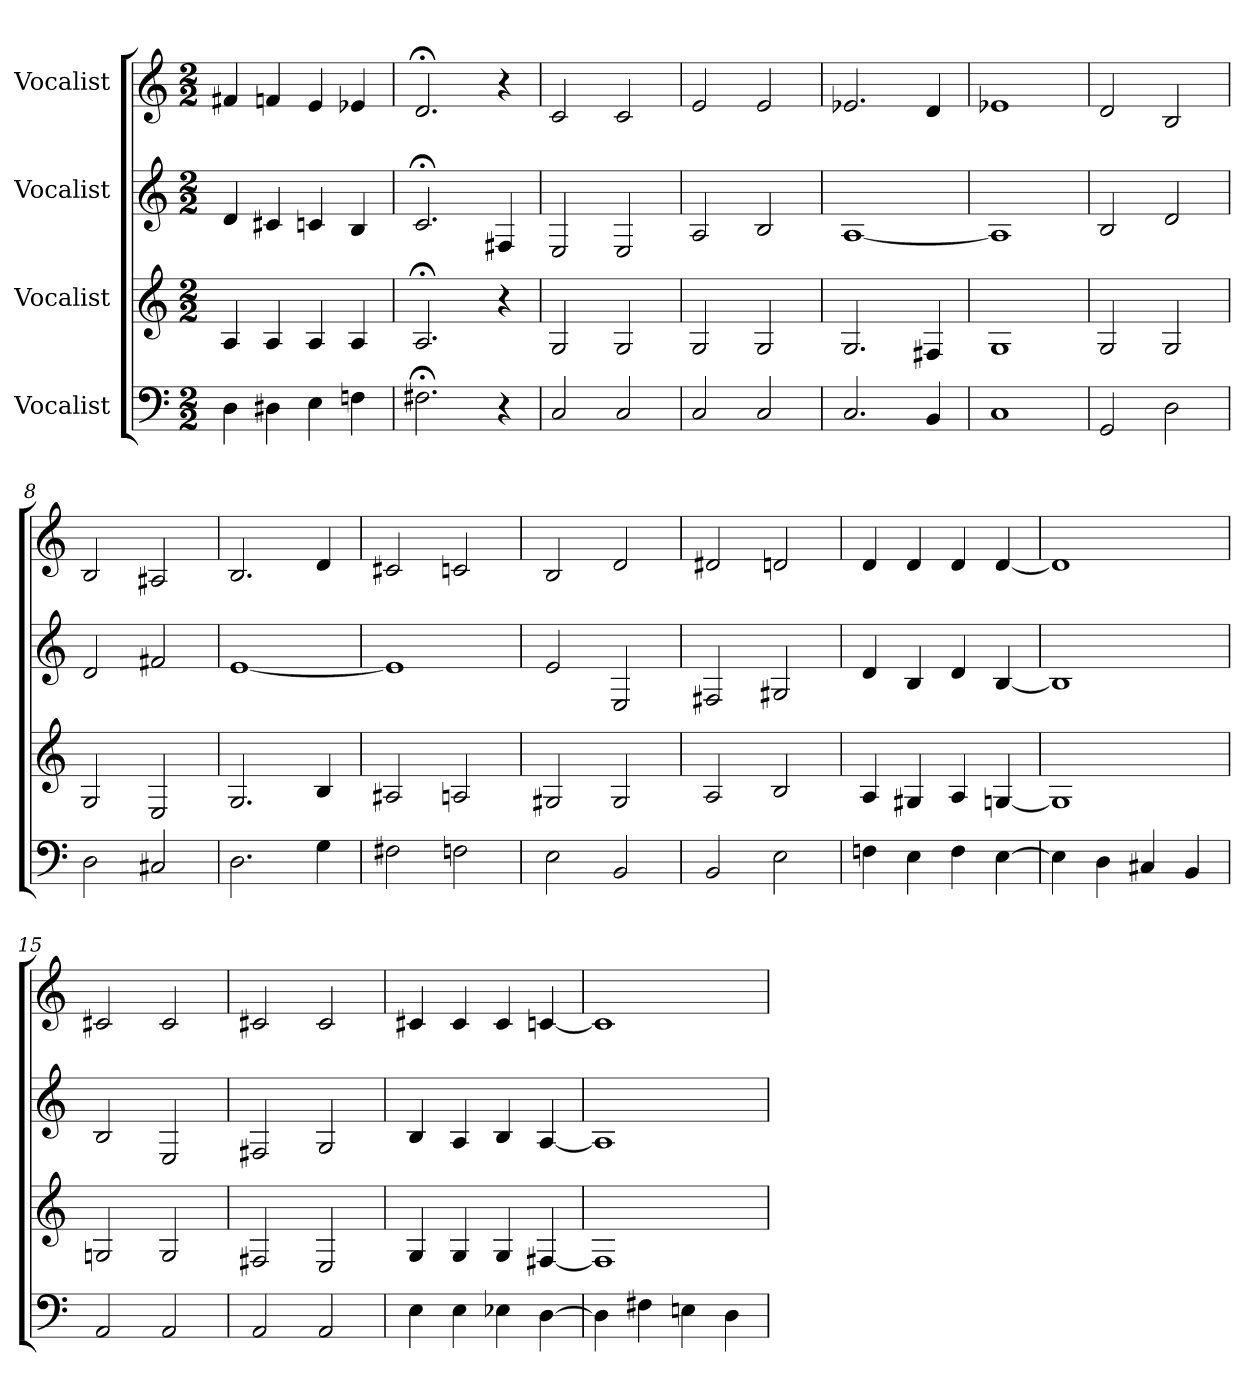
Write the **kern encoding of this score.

**kern	**kern	**kern	**kern
*part4	*part3	*part2	*part1
*staff4	*staff3	*staff2	*staff1
*I"Vocalist	*I"Vocalist	*I"Vocalist	*I"Vocalist
*M2/2	*M2/2	*M2/2	*M2/2
=1	=1	=1	=1
4D	4A	4d	4f#X
4D#X	4A	4c#X	4fn
4E	4A	4cn	4e
4Fn	4A	4B	4e-X
=2	=2	=2	=2
2.F#X;<	2.A;<	2.c;<	2.d;<
4r	4r	4F#X	4r
=3	=3	=3	=3
2C	2G	2E	2c
2C	2G	2E	2c
=4	=4	=4	=4
2C	2G	2A	2e
2C	2G	2B	2e
=5	=5	=5	=5
2.C	2.G	[1A	2.e-X
4BB	4F#X	.	4d
=6	=6	=6	=6
1C	1G	1A]	1e-X
=7	=7	=7	=7
2GG	2G	2B	2d
2D	2G	2d	2B
=8	=8	=8	=8
2D	2G	2d	2B
2C#X	2E	2f#X	2A#X
=9	=9	=9	=9
2.D	2.G	[1e	2.B
4G	4B	.	4d
=10	=10	=10	=10
2F#X	2A#X	1e]	2c#X
2Fn	2An	.	2cn
=11	=11	=11	=11
2E	2G#X	2e	2B
2BB	2G#	2E	2d
=12	=12	=12	=12
2BB	2A	2F#X	2d#X
2E	2B	2G#X	2dn
=13	=13	=13	=13
4Fn	4A	4d	4d
4E	4G#X	4B	4d
4F	4A	4d	4d
[4E	[4Gn	[4B	[4d
=14	=14	=14	=14
4E]	1G]	1B]	1d]
4D	.	.	.
4C#X	.	.	.
4BB	.	.	.
=15	=15	=15	=15
2AA	2Gn	2B	2c#X
2AA	2G	2E	2c#
=16	=16	=16	=16
2AA	2F#X	2F#X	2c#X
2AA	2E	2G	2c#
=17	=17	=17	=17
4E	4G	4B	4c#X
4E	4G	4A	4c#
4E-X	4G	4B	4c#
[4D	[4F#X	[4A	[4cn
=18	=18	=18	=18
4D]	1F#]	1A]	1c]
4F#X	.	.	.
4En	.	.	.
4D	.	.	.
=	=	=	=
*-	*-	*-	*-
